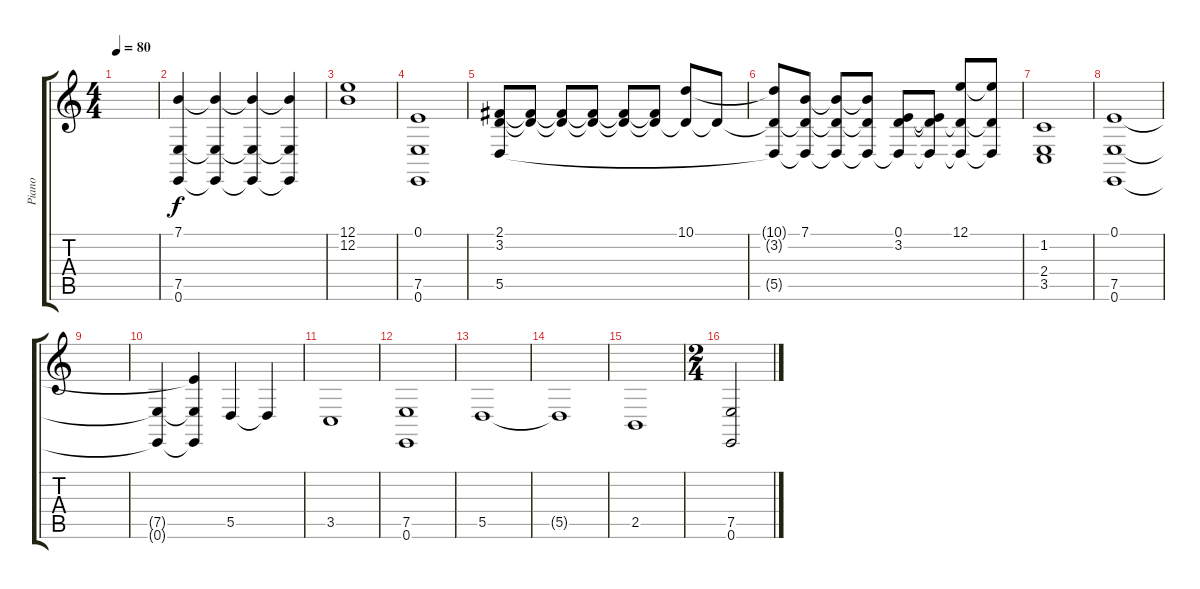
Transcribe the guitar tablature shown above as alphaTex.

\track ("Piano" "Piano") {instrument acousticgrandpiano}
\staff {score tabs}
\tuning (E4 B3 G3 D3 A2 E2) {hide}
\ts (4 4)
\tempo 80
\clef g2
\ks c
|
(7.1{t} 7.5{t} 0.6{t}).4 (7.1{t} 7.5{t} 0.6{t}).4 (7.1{t} 7.5{t} 0.6{t}).4 (7.1{t} 7.5{t} 0.6{t}).4 |
(12.1 12.2).1 |
(0.1 7.5 0.6).1 |
(2.1 3.2 5.5).8 (2.1{t} 3.2{t}).8 (2.1{t} 3.2{t}).8 (2.1{t} 3.2{t}).8 (2.1{t} 3.2{t}).8 (2.1{t} 3.2{t}).8 (10.1 3.2{t}).8 3.2{t}.8 |
(10.1{t} 3.2{t} 5.5{t}).8 (7.1 3.2{t} 5.5{t}).8 (7.1{t} 3.2{t} 5.5{t}).8 (7.1{t} 3.2{t} 5.5{t}).8 (0.1 3.2 5.5{t}).8 (0.1{t} 3.2{t} 5.5{t}).8 (12.1 3.2{t} 5.5{t}).8 (12.1{t} 3.2{t} 5.5{t}).8 |
(1.2 2.4 3.5).1 |
(0.1 7.5 0.6).1 |
|
(7.5{t} 0.6{t}).4 (0.1{t} 7.5{t} 0.6{t}).4 5.5.4 5.5{t}.4 |
3.5.1 |
(7.5 0.6).1 |
5.5.1 |
5.5{t}.1 |
2.5.1 |
\ts (2 4)
(7.5 0.6).2
